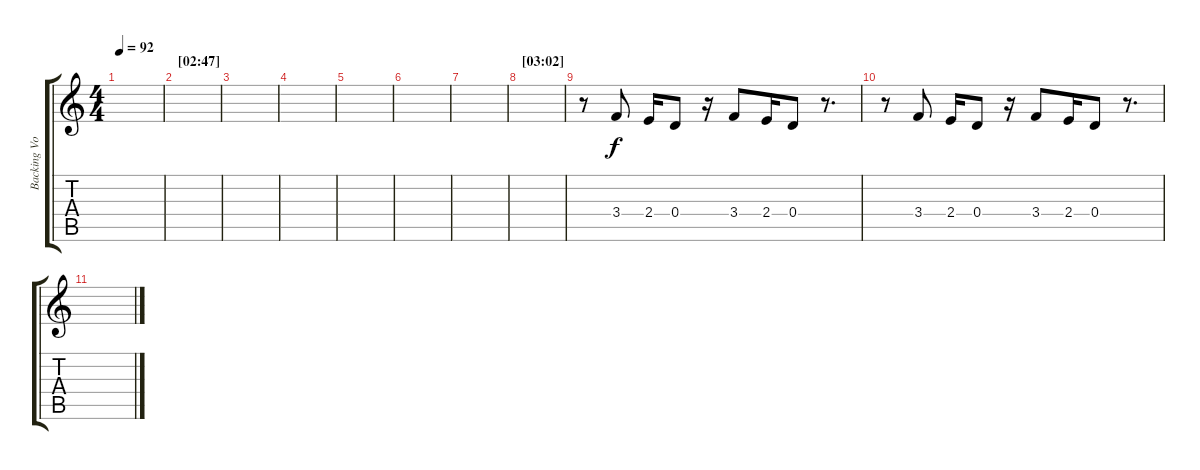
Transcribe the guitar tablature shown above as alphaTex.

\track ("Backing Vocals" "Backing Vo") {instrument acousticguitarnylon}
\staff {score tabs}
\tuning (E4 B3 G3 D3 A2 E2) {hide}
\ts (4 4)
\tempo 92
\clef g2
\ks c
|
\section ("" "[02:47]")
|
|
|
|
|
|
\section ("" "[03:02]")
|
r.8 3.4.8 2.4.16 0.4.8 r.16 3.4.8 2.4.16 0.4.8 r.8{d} |
r.8 3.4.8 2.4.16 0.4.8 r.16 3.4.8 2.4.16 0.4.8 r.8{d} |
\section ("" "")
